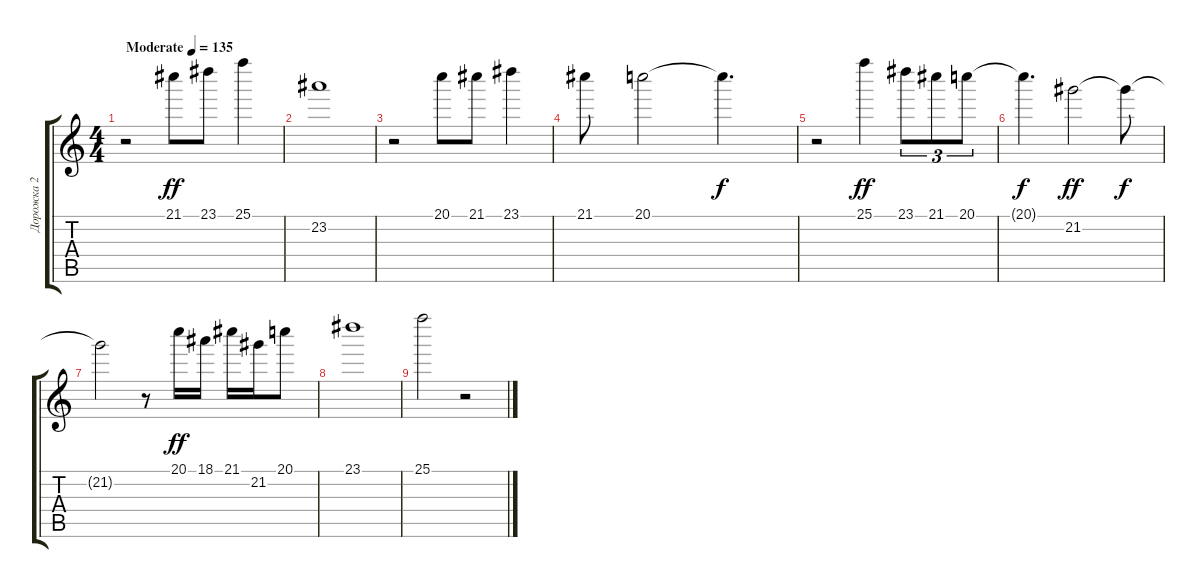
\track ("Дорожка 2" "Дорожка 2") {instrument overdrivenguitar}
\staff {score tabs}
\tuning (E4 B3 G3 D3 A2 E2) {hide}
\ts (4 4)
\tempo (135 "Moderate")
\clef g2
\ks c
r.2{dy ff instrument overdrivenguitar} 21.1.8 23.1.8 25.1.4 |
23.2.1 |
r.2 20.1.8 21.1.8 23.1.4 |
21.1.8 20.1.2 20.1{t}.4{d dy f} |
r.2 25.1.4{dy ff} 23.1.8{tu (3 2)} 21.1.8{tu (3 2)} 20.1.8{tu (3 2)} |
20.1{t}.4{d dy f} 21.2.2{dy ff} 21.2{t}.8{dy f} |
21.2{t}.2 r.8 20.1.16{dy ff} 18.1.16 21.1.16 21.2.16 20.1.8 |
23.1.1 |
25.1.2 r.2
